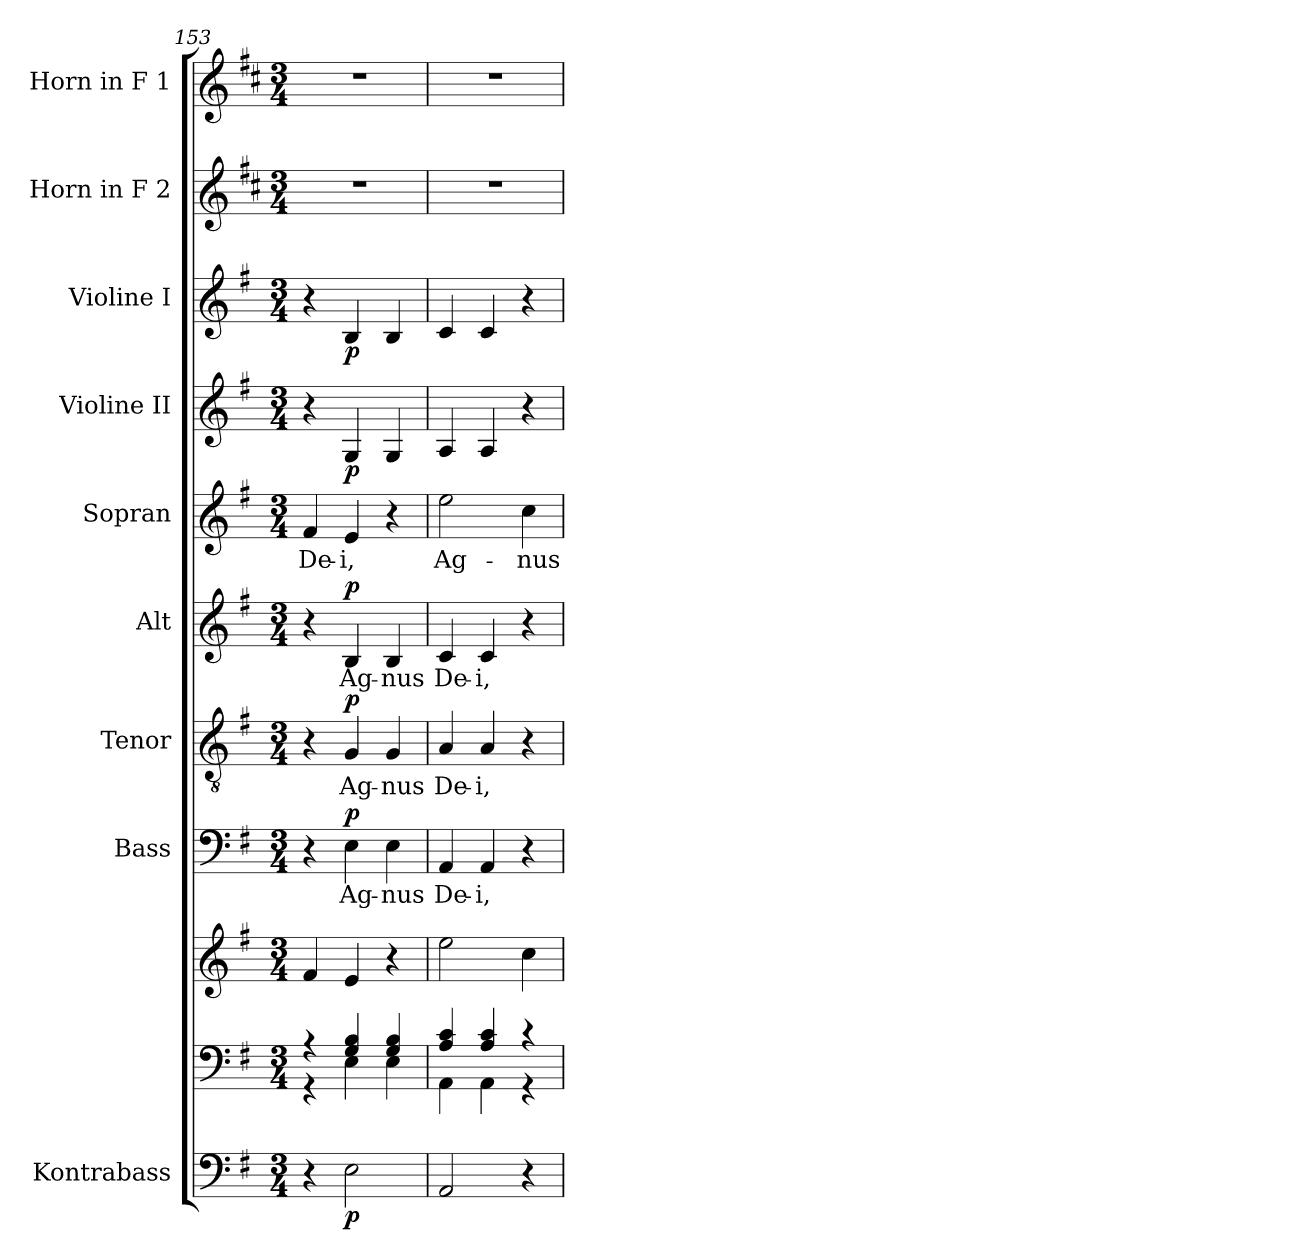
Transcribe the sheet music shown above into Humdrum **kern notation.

**kern	**dynam	**kern	**kern	**kern	**text	**dynam	**kern	**text	**dynam	**kern	**text	**dynam	**kern	**text	**kern	**dynam	**kern	**dynam	**kern	**kern
*part10	*part10	*part9	*part9	*part8	*part8	*part8	*part7	*part7	*part7	*part6	*part6	*part6	*part5	*part5	*part4	*part4	*part3	*part3	*part2	*part1
*staff11	*staff11	*staff10	*staff9	*staff8	*staff8	*staff8	*staff7	*staff7	*staff7	*staff6	*staff6	*staff6	*staff5	*staff5	*staff4	*staff4	*staff3	*staff3	*staff2	*staff1
*I"Kontrabass	*	*	*	*I"Bass	*	*	*I"Tenor	*	*	*I"Alt	*	*	*I"Sopran	*	*I"Violine II	*	*I"Violine I	*	*I"Horn in F 2	*I"Horn in F 1
*I'Kb.	*	*	*	*I'B.	*	*	*I'T.	*	*	*I'A.	*	*	*I'S.	*	*I'Vl. II	*	*I'Vl. I	*	*I'Hrn. 2	*I'Hrn. 1
*clefF4	*	*clefF4	*clefG2	*clefF4	*	*	*clefGv2	*	*	*clefG2	*	*	*clefG2	*	*clefG2	*	*clefG2	*	*clefG2	*clefG2
*ITrd7c12	*	*	*	*	*	*	*	*	*	*	*	*	*	*	*	*	*	*	*ITrd4c7	*ITrd4c7
*k[f#]	*	*k[f#]	*k[f#]	*k[f#]	*	*	*k[f#]	*	*	*k[f#]	*	*	*k[f#]	*	*k[f#]	*	*k[f#]	*	*k[f#]	*k[f#]
*G:	*	*G:	*G:	*G:	*	*	*G:	*	*	*G:	*	*	*G:	*	*G:	*	*G:	*	*G:	*G:
*M3/4	*	*M3/4	*M3/4	*M3/4	*	*	*M3/4	*	*	*M3/4	*	*	*M3/4	*	*M3/4	*	*M3/4	*	*M3/4	*M3/4
=153	=153	=153	=153	=153	=153	=153	=153	=153	=153	=153	=153	=153	=153	=153	=153	=153	=153	=153	=153	=153
*	*	*^	*	*	*	*	*	*	*	*	*	*	*	*	*	*	*	*	*	*
!	!	!	!	!	!	!	!	!	!	!	!	!	!	!	!LO:LY:b	!	!	!	!	!	!
4r	.	4r	4r	4f#/	4r	.	.	4r	.	.	4r	.	.	4f#/	De-	4r	.	4r	.	2.r	2.r
!	!LO:DY:b	!	!	!	!	!LO:LY:b	!LO:DY:a	!	!LO:LY:b	!LO:DY:a	!	!LO:LY:b	!LO:DY:a	!	!LO:LY:b	!	!LO:DY:b	!	!LO:DY:b	!	!
2EE\	p	4G/ 4B/	4E\	4e/	4E\	Ag-	p	4G/	Ag-	p	4B/	Ag-	p	4e/	-i,	4G/	p	4B/	p	.	.
!	!	!	!	!	!	!LO:LY:b	!	!	!LO:LY:b	!	!	!LO:LY:b	!	!	!	!	!	!	!	!	!
.	.	4G/ 4B/	4E\	4r	4E\	-nus	.	4G/	-nus	.	4B/	-nus	.	4r	.	4G/	.	4B/	.	.	.
=154	=154	=154	=154	=154	=154	=154	=154	=154	=154	=154	=154	=154	=154	=154	=154	=154	=154	=154	=154	=154	=154
!	!	!	!	!	!	!LO:LY:b	!	!	!LO:LY:b	!	!	!LO:LY:b	!	!	!LO:LY:b	!	!	!	!	!	!
2AAA/	.	4A/ 4c/	4AA\	2ee\	4AA/	De-	.	4A/	De-	.	4c/	De-	.	2ee\	Ag-	4A/	.	4c/	.	2.r	2.r
!	!	!	!	!	!	!LO:LY:b	!	!	!LO:LY:b	!	!	!LO:LY:b	!	!	!	!	!	!	!	!	!
.	.	4A/ 4c/	4AA\	.	4AA/	-i,	.	4A/	-i,	.	4c/	-i,	.	.	.	4A/	.	4c/	.	.	.
!	!	!	!	!	!	!	!	!	!	!	!	!	!	!	!LO:LY:b	!	!	!	!	!	!
4r	.	4r	4r	4cc\	4r	.	.	4r	.	.	4r	.	.	4cc\	-nus	4r	.	4r	.	.	.
*	*	*v	*v	*	*	*	*	*	*	*	*	*	*	*	*	*	*	*	*	*	*
=	=	=	=	=	=	=	=	=	=	=	=	=	=	=	=	=	=	=	=	=
*-	*-	*-	*-	*-	*-	*-	*-	*-	*-	*-	*-	*-	*-	*-	*-	*-	*-	*-	*-	*-
